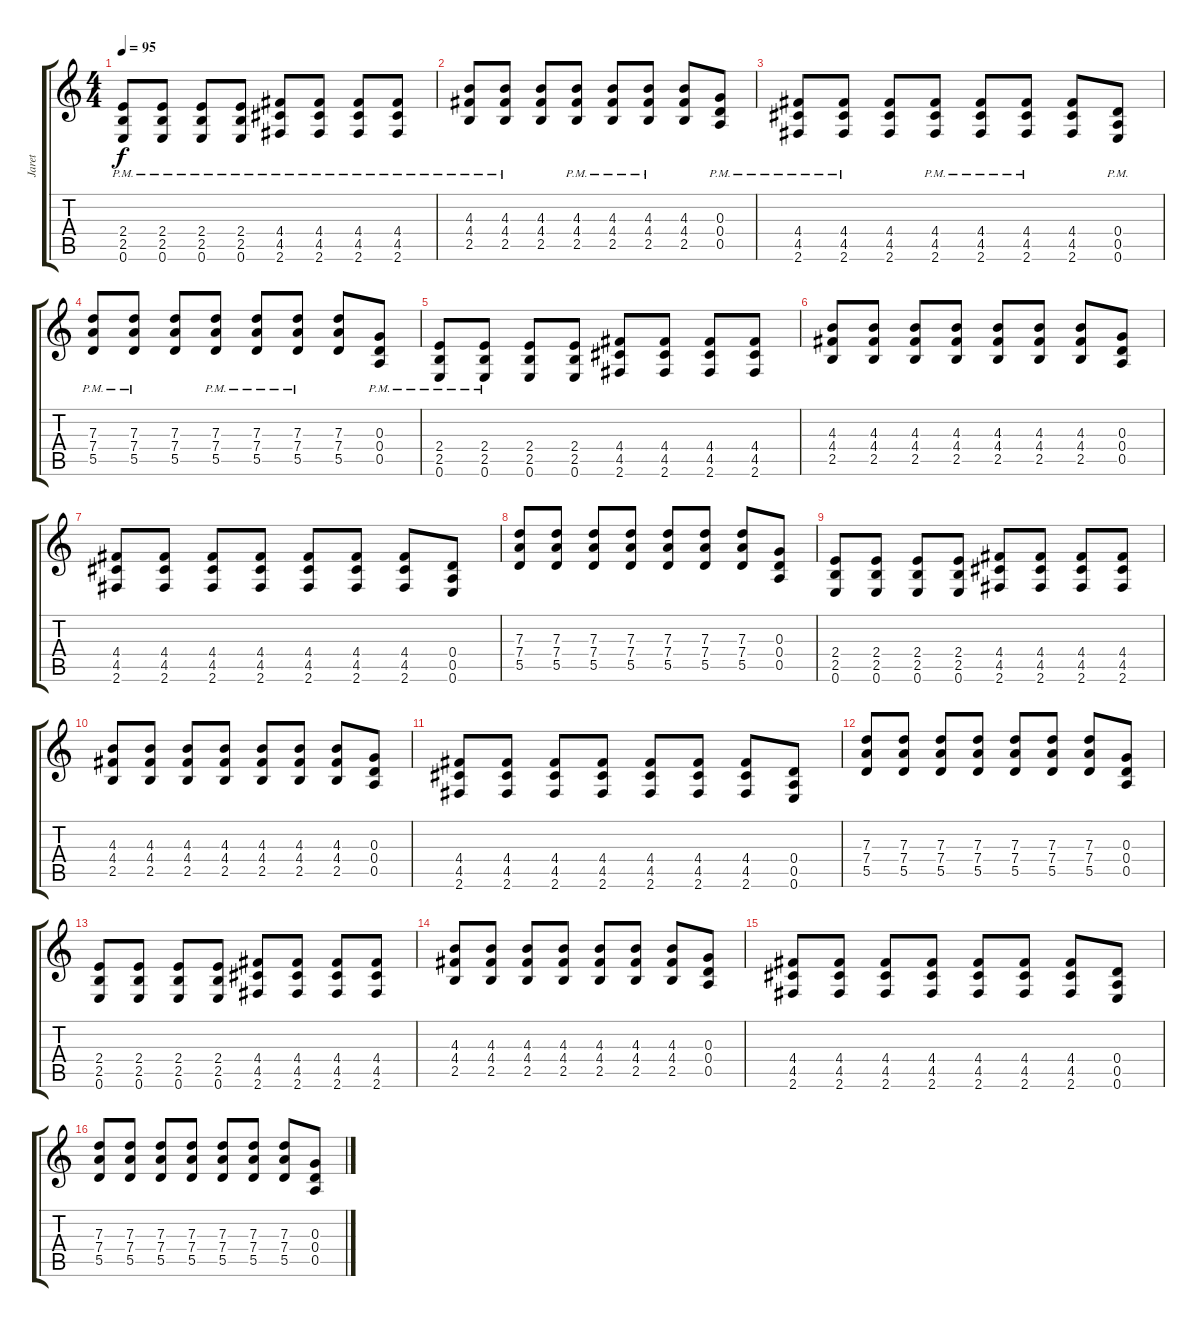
\track ("Jaret" "Jaret") {instrument distortionguitar}
\staff {score tabs}
\tuning (E4 B3 G3 D3 A2 E2) {hide}
\ts (4 4)
\tempo 95
\clef g2
\ks c
(2.4{pm} 2.5{pm} 0.6{pm}).8{dy f} (2.4{pm} 2.5{pm} 0.6{pm}).8 (2.4{pm} 2.5{pm} 0.6{pm}).8 (2.4{pm} 2.5{pm} 0.6{pm}).8 (4.4{pm} 4.5{pm} 2.6{pm}).8 (4.4{pm} 4.5{pm} 2.6{pm}).8 (4.4{pm} 4.5{pm} 2.6{pm}).8 (4.4{pm} 4.5{pm} 2.6{pm}).8 |
(4.3{pm} 4.4{pm} 2.5{pm}).8 (4.3{pm} 4.4{pm} 2.5{pm}).8 (4.3 4.4 2.5).8 (4.3{pm} 4.4{pm} 2.5{pm}).8 (4.3{pm} 4.4{pm} 2.5{pm}).8 (4.3{pm} 4.4{pm} 2.5{pm}).8 (4.3 4.4 2.5).8 (0.3{pm} 0.4{pm} 0.5{pm}).8 |
(4.4{pm} 4.5{pm} 2.6{pm}).8 (4.4{pm} 4.5{pm} 2.6{pm}).8 (4.4 4.5 2.6).8 (4.4{pm} 4.5{pm} 2.6{pm}).8 (4.4{pm} 4.5{pm} 2.6{pm}).8 (4.4{pm} 4.5{pm} 2.6{pm}).8 (4.4 4.5 2.6).8 (0.4{pm} 0.5{pm} 0.6{pm}).8 |
(7.3{pm} 7.4{pm} 5.5{pm}).8 (7.3{pm} 7.4{pm} 5.5{pm}).8 (7.3 7.4 5.5).8 (7.3{pm} 7.4{pm} 5.5{pm}).8 (7.3{pm} 7.4{pm} 5.5{pm}).8 (7.3{pm} 7.4{pm} 5.5{pm}).8 (7.3 7.4 5.5).8 (0.3{pm} 0.4{pm} 0.5{pm}).8 |
(2.4{pm} 2.5{pm} 0.6{pm}).8 (2.4{pm} 2.5{pm} 0.6{pm}).8 (2.4 2.5 0.6).8 (2.4 2.5 0.6).8 (4.4 4.5 2.6).8 (4.4 4.5 2.6).8 (4.4 4.5 2.6).8 (4.4 4.5 2.6).8 |
(4.3 4.4 2.5).8 (4.3 4.4 2.5).8 (4.3 4.4 2.5).8 (4.3 4.4 2.5).8 (4.3 4.4 2.5).8 (4.3 4.4 2.5).8 (4.3 4.4 2.5).8 (0.3 0.4 0.5).8 |
(4.4 4.5 2.6).8 (4.4 4.5 2.6).8 (4.4 4.5 2.6).8 (4.4 4.5 2.6).8 (4.4 4.5 2.6).8 (4.4 4.5 2.6).8 (4.4 4.5 2.6).8 (0.4 0.5 0.6).8 |
(7.3 7.4 5.5).8 (7.3 7.4 5.5).8 (7.3 7.4 5.5).8 (7.3 7.4 5.5).8 (7.3 7.4 5.5).8 (7.3 7.4 5.5).8 (7.3 7.4 5.5).8 (0.3 0.4 0.5).8 |
(2.4 2.5 0.6).8 (2.4 2.5 0.6).8 (2.4 2.5 0.6).8 (2.4 2.5 0.6).8 (4.4 4.5 2.6).8 (4.4 4.5 2.6).8 (4.4 4.5 2.6).8 (4.4 4.5 2.6).8 |
(4.3 4.4 2.5).8 (4.3 4.4 2.5).8 (4.3 4.4 2.5).8 (4.3 4.4 2.5).8 (4.3 4.4 2.5).8 (4.3 4.4 2.5).8 (4.3 4.4 2.5).8 (0.3 0.4 0.5).8 |
(4.4 4.5 2.6).8 (4.4 4.5 2.6).8 (4.4 4.5 2.6).8 (4.4 4.5 2.6).8 (4.4 4.5 2.6).8 (4.4 4.5 2.6).8 (4.4 4.5 2.6).8 (0.4 0.5 0.6).8 |
(7.3 7.4 5.5).8 (7.3 7.4 5.5).8 (7.3 7.4 5.5).8 (7.3 7.4 5.5).8 (7.3 7.4 5.5).8 (7.3 7.4 5.5).8 (7.3 7.4 5.5).8 (0.3 0.4 0.5).8 |
(2.4 2.5 0.6).8 (2.4 2.5 0.6).8 (2.4 2.5 0.6).8 (2.4 2.5 0.6).8 (4.4 4.5 2.6).8 (4.4 4.5 2.6).8 (4.4 4.5 2.6).8 (4.4 4.5 2.6).8 |
(4.3 4.4 2.5).8 (4.3 4.4 2.5).8 (4.3 4.4 2.5).8 (4.3 4.4 2.5).8 (4.3 4.4 2.5).8 (4.3 4.4 2.5).8 (4.3 4.4 2.5).8 (0.3 0.4 0.5).8 |
(4.4 4.5 2.6).8 (4.4 4.5 2.6).8 (4.4 4.5 2.6).8 (4.4 4.5 2.6).8 (4.4 4.5 2.6).8 (4.4 4.5 2.6).8 (4.4 4.5 2.6).8 (0.4 0.5 0.6).8 |
(7.3 7.4 5.5).8 (7.3 7.4 5.5).8 (7.3 7.4 5.5).8 (7.3 7.4 5.5).8 (7.3 7.4 5.5).8 (7.3 7.4 5.5).8 (7.3 7.4 5.5).8 (0.3 0.4 0.5).8
